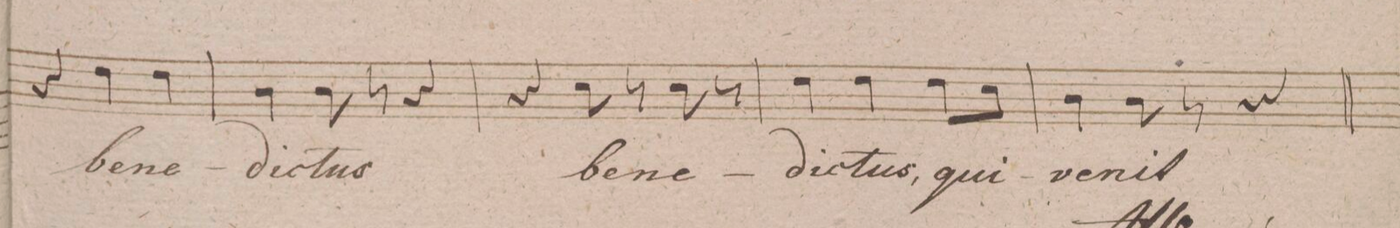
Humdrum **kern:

**kern	**text	**dynam
*I"Baſso.	*	*
*clefF4	*	*
*k[f#c#g#]	*	*
*M3/4	*	*
4r	.	.
4F#\	be-	.
4F#\	-ne-	.
=93	=93	=93
4D\	-dic-	.
8D\	-tus	.
8r	.	.
4r	.	.
=94	=94	=94
4r	.	.
8E\	be-	.
8r	.	.
8E\	-ne-	.
8r	.	.
=95	=95	=95
4F#\	-dic-	.
4F#\	-tus,	.
8F#\L	qui	.
8E\J	.	.
=96	=96	=96
4D\	ve-	.
8D\	-nit	.
8r	.	.
4r	.	.
=97	=97	=97
*-	*-	*-
